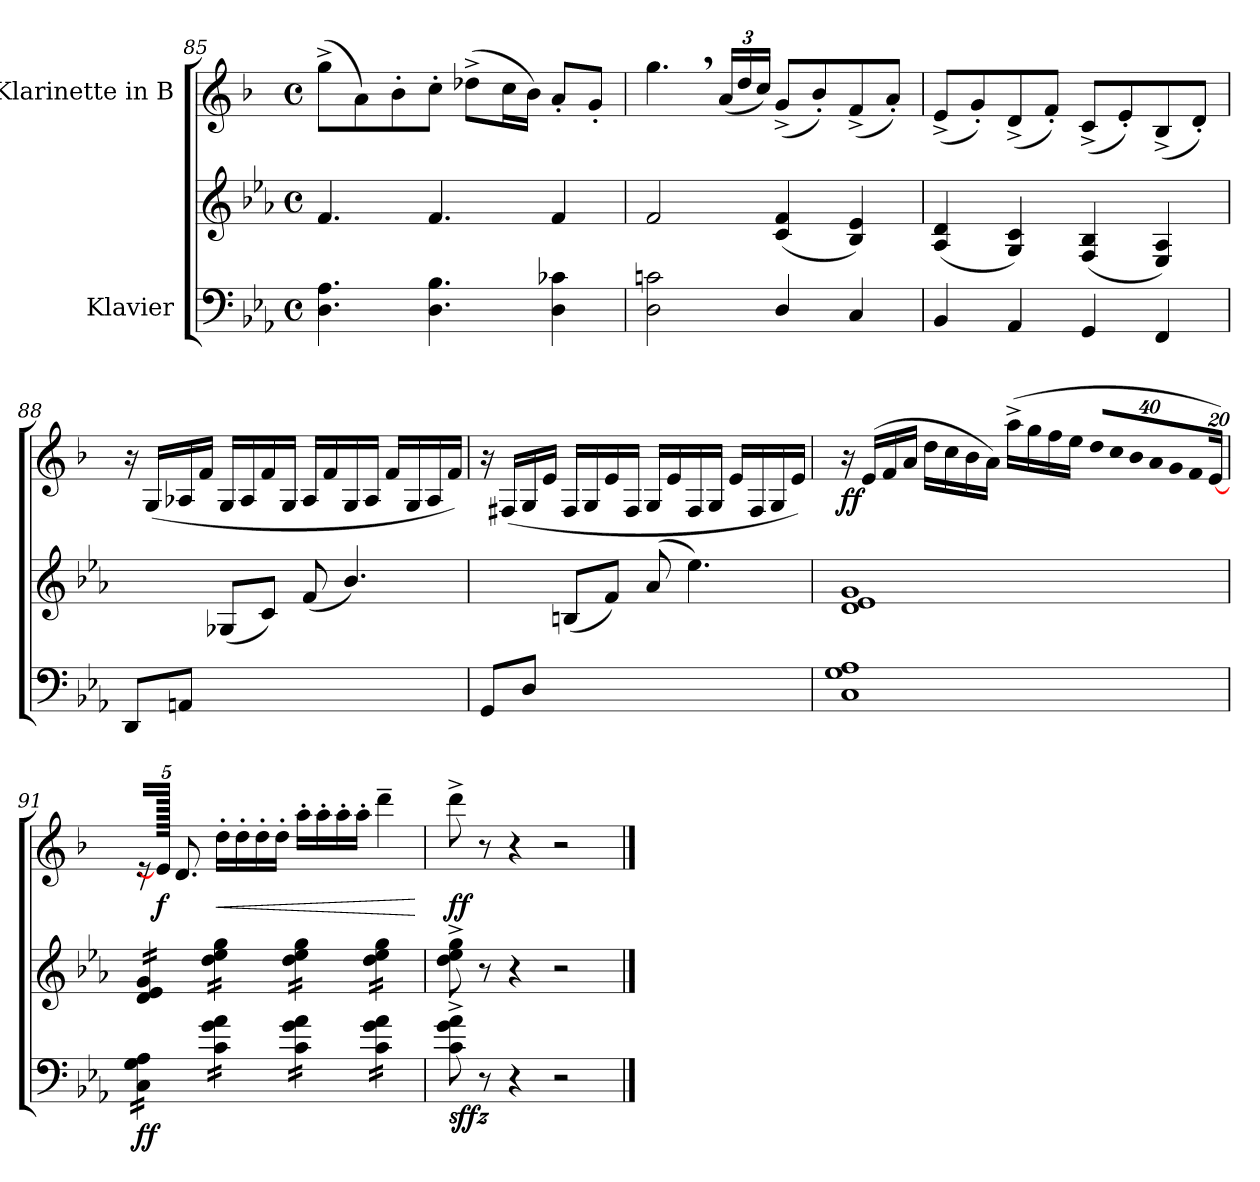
**kern	**kern	**dynam	**kern	**dynam
*part2	*part2	*part2	*part1	*part1
*staff3	*staff2	*staff2/3	*staff1	*staff1
*I"Klavier	*	*	*I"Klarinette in B	*
*clefF4	*clefG2	*	*clefG2	*
*	*	*	*ITrd1c2	*
*k[b-e-a-]	*k[b-e-a-]	*	*k[b-e-a-]	*
*M4/4	*M4/4	*	*M4/4	*
*met(c)	*met(c)	*	*met(c)	*
=85	=85	=85	=85	=85
4.D\ 4.A-\	4.f/	.	(>8ff^\L	.
.	.	.	8g\)	.
.	.	.	8a-'\	.
4.D\ 4.B-\	4.f/	.	8b-'\J	.
.	.	.	(>8cc-X^\L	.
.	.	.	16b-\L	.
.	.	.	16a-\JJ)	.
4D\ 4c-X\	4f/	.	8g'/L	.
.	.	.	8f'/J	.
!!LO:LB:g=z
=86	=86	=86	=86	=86
2D\ 2cn\	2f/	.	4.ff,\	.
*	*	*	*Xbrackettup	*
.	.	.	(<24g/LL	.
.	.	.	24cc/	.
.	.	.	24b-/JJ)	.
4D/	(<4c/ 4f/	.	(<8f^/L	.
.	.	.	8a-'/)	.
4C/	4B-/ 4e-/)	.	(<8e-^/	.
.	.	.	8g'/J)	.
=87	=87	=87	=87	=87
4BB-/	(<4A-/ 4d/	.	(<8d^/L	.
.	.	.	8f'/)	.
4AA-/	4G/ 4c/)	.	(<8c^/	.
.	.	.	8e-'/J)	.
4GG/	(<4F/ 4B-/	.	(<8B-^/L	.
.	.	.	8d'/)	.
4FF/	4E-/ 4A-/)	.	(<8A-^/	.
.	.	.	8c'/J)	.
=88	=88	=88	=88	=88
8DD/L	4ryy	.	16r	.
.	.	.	(<16F/LL	.
8AAn/J	.	.	16G-X/	.
.	.	.	16e-/JJ	.
4ryy	(<8G-X/L	.	16F/LL	.
.	.	.	16G-/	.
.	8c/J)	.	16e-/	.
.	.	.	16F/JJ	.
2ryy	(<8f/	.	16G-/LL	.
.	.	.	16e-/	.
.	4.b-/)	.	16F/	.
.	.	.	16G-/JJ	.
.	.	.	16e-/LL	.
.	.	.	16F/	.
.	.	.	16G-/	.
.	.	.	16e-/JJ)	.
=89	=89	=89	=89	=89
8GG/L	4ryy	.	16r	.
.	.	.	(<16En/LL	.
8D/J	.	.	16F/	.
.	.	.	16d/JJ	.
8ryy	(<8Bn/L	.	16E/LL	.
.	.	.	16F/	.
8ryy	8f/J)	.	16d/	.
.	.	.	16E/JJ	.
2ryy	(>8a-/	.	16F/LL	.
.	.	.	16d/	.
.	4.ee-\)	.	16E/	.
.	.	.	16F/JJ	.
.	.	.	16d/LL	.
.	.	.	16E/	.
.	.	.	16F/	.
.	.	.	16d/JJ)	.
!!LO:LB:g=z
=90	=90	=90	=90	=90
!	!	!	!	!LO:DY:b
1C 1G 1A-	1d 1e- 1g	.	16r	ff
.	.	.	(>16d/LL	.
.	.	.	16e-/	.
.	.	.	16g/JJ	.
.	.	.	16cc\LL	.
.	.	.	16b-\	.
.	.	.	16a-\	.
.	.	.	16g\JJ)	.
.	.	.	(>16gg^\LL	.
.	.	.	16ff\	.
.	.	.	16ee-\	.
.	.	.	16dd\JJ	.
!	!	!	!LO:N:vis=16	!
.	.	.	640%23cc/LL	.
!	!	!	!LO:N:vis=16	!
.	.	.	640%23b-/	.
!	!	!	!LO:N:vis=16	!
.	.	.	640%23a-/	.
!	!	!	!LO:N:vis=16	!
.	.	.	640%23g/	.
!	!	!	!LO:N:vis=16	!
.	.	.	640%23f/	.
!	!	!	!LO:N:vis=16	!
.	.	.	640%23e-/	.
.	.	.	[320%11d/JJ)	.
=91	=91	=91	=91	=91
!	!	!LO:DY:b=2	!	!
*tremolo	*	*	*	*
*	*tremolo	*	*	*
16C\ 16G\ 16A-\LL	16d/ 16e-/ 16g/LL	ff	16r	.
!	!	!	!	!LO:DY:b
16C\ 16G\ 16A-\	16d/ 16e-/ 16g/	.	640d/JJ]	f
.	.	.	8.c/	.
16C\ 16G\ 16A-\	16d/ 16e-/ 16g/	.	.	.
16C\ 16G\ 16A-\JJ	16d/ 16e-/ 16g/JJ	.	.	.
16c\ 16g\ 16a-\LL	16dd\ 16ee-\ 16gg\LL	.	.	.
!	!	!	!	!LO:HP:b
.	.	.	16cc'\LL	<
16c\ 16g\ 16a-\	16dd\ 16ee-\ 16gg\	.	.	.
.	.	.	16cc'\	.
16c\ 16g\ 16a-\	16dd\ 16ee-\ 16gg\	.	.	.
.	.	.	16cc'\	.
16c\ 16g\ 16a-\JJ	16dd\ 16ee-\ 16gg\JJ	.	.	.
.	.	.	16cc'\JJ	.
16c\ 16g\ 16a-\LL	16dd\ 16ee-\ 16gg\LL	.	.	.
.	.	.	16gg'\LL	.
16c\ 16g\ 16a-\	16dd\ 16ee-\ 16gg\	.	.	.
.	.	.	16gg'\	.
16c\ 16g\ 16a-\	16dd\ 16ee-\ 16gg\	.	.	.
.	.	.	16gg'\	.
16c\ 16g\ 16a-\JJ	16dd\ 16ee-\ 16gg\JJ	.	.	.
.	.	.	16gg'\JJ	.
16c\ 16g\ 16a-\LL	16dd\ 16ee-\ 16gg\LL	.	.	.
.	.	.	4ccc~\	.
16c\ 16g\ 16a-\	16dd\ 16ee-\ 16gg\	.	.	.
16c\ 16g\ 16a-\	16dd\ 16ee-\ 16gg\	.	.	.
16c\ 16g\ 16a-\JJ	16dd\ 16ee-\ 16gg\JJ	.	.	.
*	*Xtremolo	*	*	*
*Xtremolo	*	*	*	*
640ryy	640ryy	.	.	.
.	.	.	.	[
=92	=92	=92	=92	=92
!	!	!LO:DY:b=2	!	!LO:DY:b
8c\^ 8g\^ 8a-\^	8dd\^ 8ee-\^ 8gg\^	sffz	8ccc^\	ff
8r	8r	.	8r	.
4r	4r	.	4r	.
2r	2r	.	2r	.
==	==	==	==	==
*-	*-	*-	*-	*-
